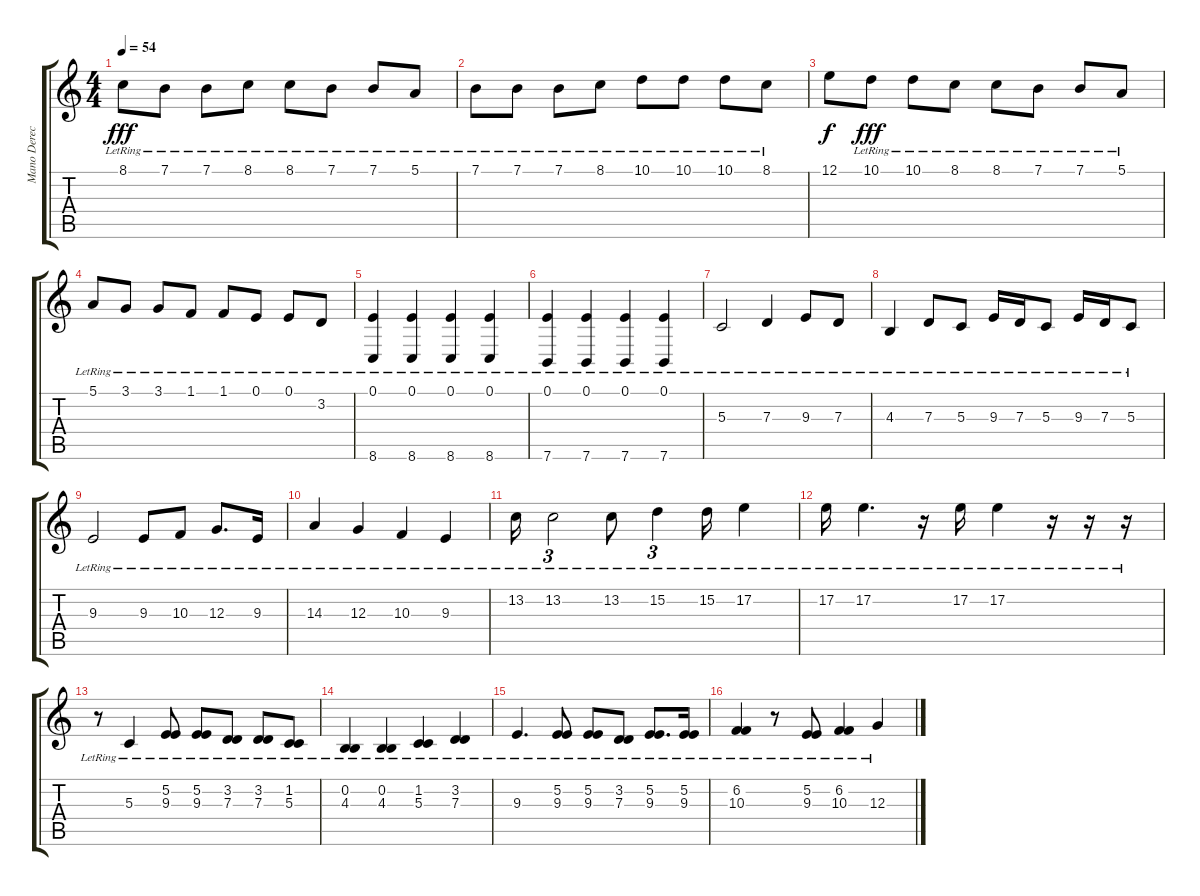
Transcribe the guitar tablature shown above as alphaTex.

\track ("Mano Derecha" "Mano Derec") {instrument electricgrandpiano}
\staff {score tabs}
\tuning (E4 B3 G3 D3 A2 E2) {hide}
\ts (4 4)
\tempo 54
\clef g2
\ks c
8.1{lr}.8{dy fff} 7.1{lr}.8 7.1{lr}.8 8.1{lr}.8 8.1{lr}.8 7.1{lr}.8 7.1{lr}.8 5.1{lr}.8 |
7.1{lr}.8 7.1{lr}.8 7.1{lr}.8 8.1{lr}.8 10.1{lr}.8 10.1{lr}.8 10.1{lr}.8 8.1{lr}.8 |
12.1.8{dy f} 10.1{lr}.8{dy fff} 10.1{lr}.8 8.1{lr}.8 8.1{lr}.8 7.1{lr}.8 7.1{lr}.8 5.1{lr}.8 |
5.1{lr}.8 3.1{lr}.8 3.1{lr}.8 1.1{lr}.8 1.1{lr}.8 0.1{lr}.8 0.1{lr}.8 3.2{lr}.8 |
(0.1{lr} 8.6{lr}).4{volume 16 instrument electricgrandpiano} (0.1{lr} 8.6{lr}).4 (0.1{lr} 8.6{lr}).4 (0.1{lr} 8.6{lr}).4 |
(0.1{lr} 7.6{lr}).4 (0.1{lr} 7.6{lr}).4 (0.1{lr} 7.6{lr}).4 (0.1{lr} 7.6{lr}).4 |
5.3{lr}.2 7.3{lr}.4 9.3{lr}.8 7.3{lr}.8 |
4.3{lr}.4 7.3{lr}.8 5.3{lr}.8 9.3{lr}.16 7.3{lr}.16 5.3{lr}.8 9.3{lr}.16 7.3{lr}.16 5.3{lr}.8 |
9.3{lr}.2 9.3{lr}.8 10.3{lr}.8 12.3{lr}.8{d} 9.3{lr}.16 |
14.3{lr}.4 12.3{lr}.4 10.3{lr}.4 9.3{lr}.4 |
13.2{lr}.16 13.2{lr}.2{tu (3 2)} 13.2{lr}.8 15.2{lr}.4{tu (3 2)} 15.2{lr}.16 17.2{lr}.4 |
17.2{lr}.16 17.2{lr}.4{d} r.16 17.2{lr}.16 17.2{lr}.4 r.16 r.16 r.16 |
r.8 5.3{lr}.4{volume 0 instrument electricgrandpiano} (5.2{lr} 9.3{lr}).8 (5.2{lr} 9.3{lr}).8 (3.2{lr} 7.3{lr}).8 (3.2{lr} 7.3{lr}).8 (1.2{lr} 5.3{lr}).8 |
(0.2{lr} 4.3{lr}).4 (0.2{lr} 4.3{lr}).4 (1.2{lr} 5.3{lr}).4 (3.2{lr} 7.3{lr}).4 |
9.3{lr}.4{d} (5.2{lr} 9.3{lr}).8 (5.2{lr} 9.3{lr}).8 (3.2{lr} 7.3{lr}).8 (5.2{lr} 9.3{lr}).8{d} (5.2{lr} 9.3{lr}).16 |
(6.2{lr} 10.3{lr}).4 r.8 (5.2{lr} 9.3{lr}).8 (6.2{lr} 10.3{lr}).4 12.3{lr}.4
